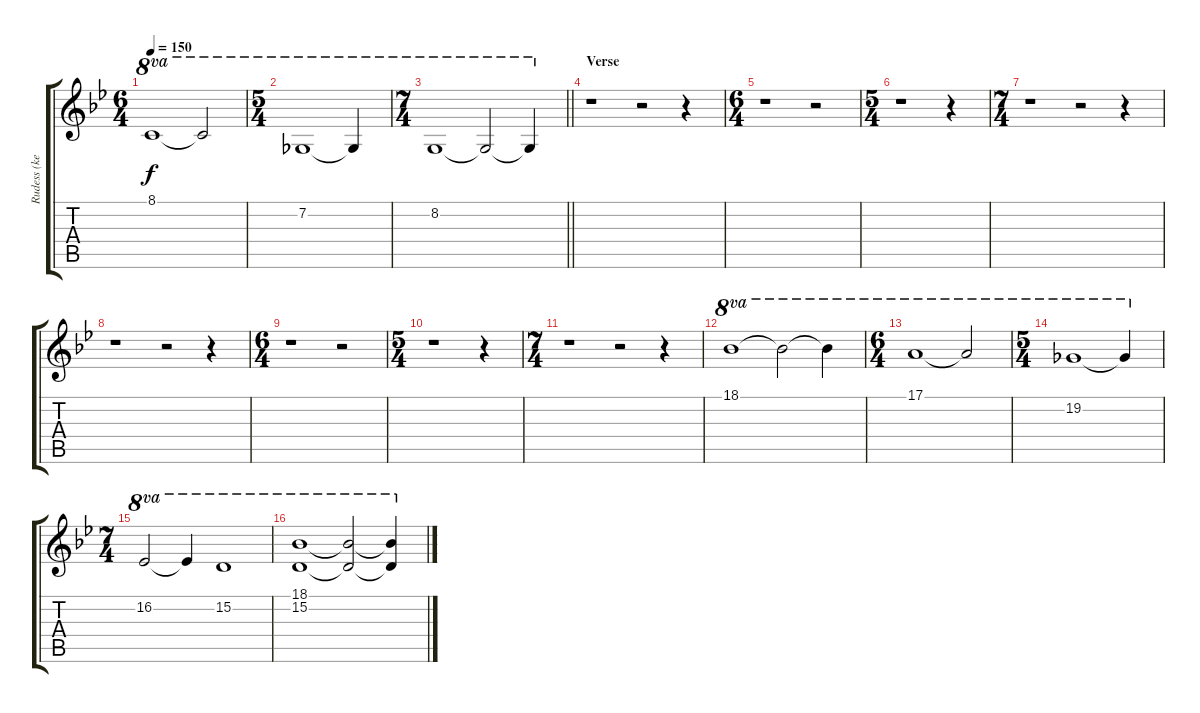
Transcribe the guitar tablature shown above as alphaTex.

\track ("Rudess (keyboard)" "Rudess (ke") {instrument stringensemble1}
\staff {score tabs}
\tuning (E4 B3 G3 D3 A2 E2) {hide}
\ts (6 4)
\tempo 150
\clef g2
\ks gminor
8.1.1{ot 8va dy f} 8.1{t}.2{ot 8va} |
\ts (5 4)
7.2.1{ot 8va} 7.2{t}.4{ot 8va} |
\ts (7 4)
\barLineRight lightlight
8.2.1{ot 8va} 8.2{t}.2{ot 8va} 8.2{t}.4{ot 8va} |
\section ("" "Verse")
r.1 r.2 r.4 |
\ts (6 4)
r.1 r.2 |
\ts (5 4)
r.1 r.4 |
\ts (7 4)
r.1 r.2 r.4 |
r.1 r.2 r.4 |
\ts (6 4)
r.1 r.2 |
\ts (5 4)
r.1 r.4 |
\ts (7 4)
r.1 r.2 r.4 |
18.1.1{ot 8va volume 8 instrument rockorgan} 18.1{t}.2{ot 8va} 18.1{t}.4{ot 8va} |
\ts (6 4)
17.1.1{ot 8va} 17.1{t}.2{ot 8va} |
\ts (5 4)
19.2.1{ot 8va} 19.2{t}.4{ot 8va} |
\ts (7 4)
16.2.2{ot 8va} 16.2{t}.4{ot 8va} 15.2.1{ot 8va} |
(18.1 15.2).1{ot 8va} (18.1{t} 15.2{t}).2{ot 8va} (18.1{t} 15.2{t}).4{ot 8va}
